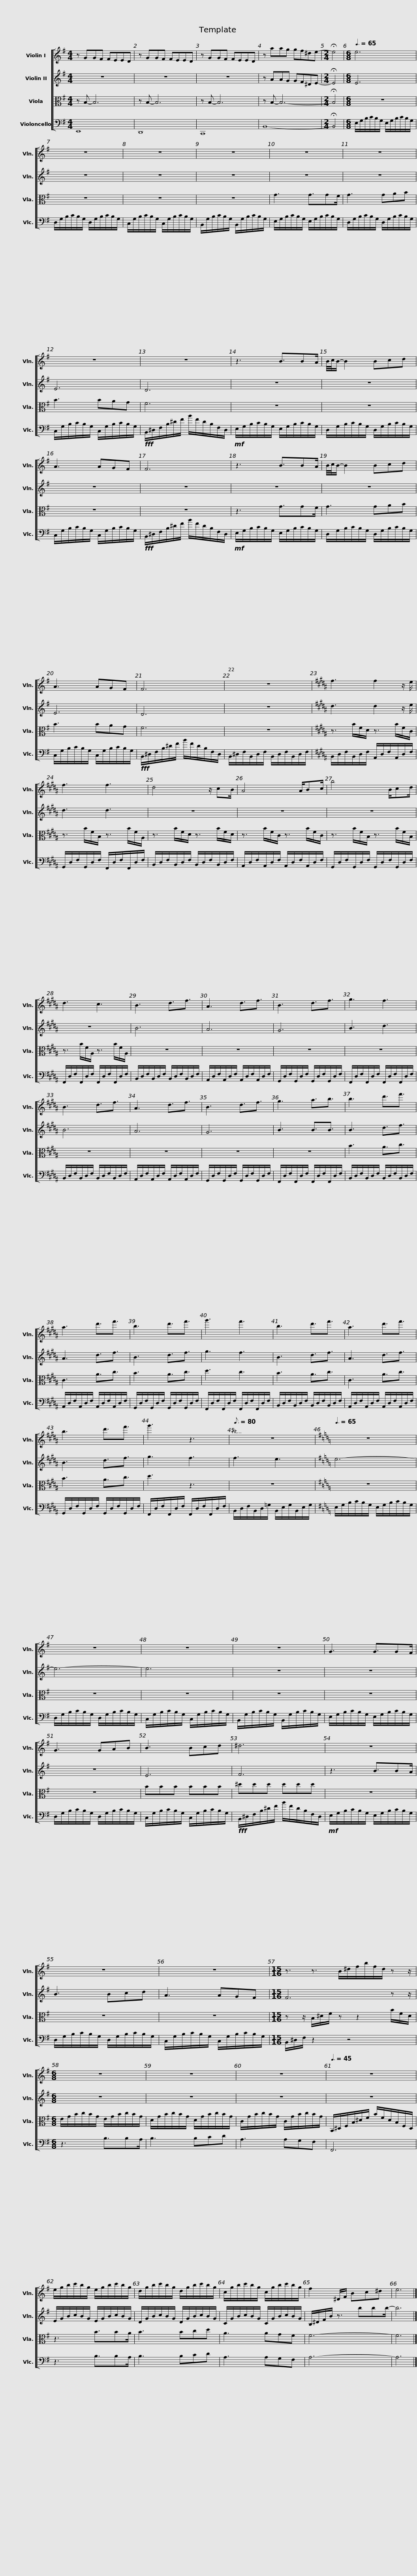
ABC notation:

X:1
%%score [ 1 2 3 4 ]
L:1/8
M:4/4
I:linebreak $
K:G
V:1 treble
V:2 treble
V:3 alto
V:4 bass
V:1
 z GGF FEED | z GGF FEED | z GGF FEED | z aag gf^de- |[M:2/4] !fermata!e4 |$ %5
[M:6/8][Q:3/8=65] e6 | z6 | z6 |$ z6 | z6 | %10
 z6 |$ z6 | z6 | z3 B3/2BA/ |$ B/4c/4B/- B2 Bcd | %15
 A3 AGF | F6 |$ z3 B3/2BA/ | B/4c/4B/- B2 Bcd | A3 AGF |$ %20
 F6 | z6 |[K:B] f3 f2 z/ e/ |$ f3 f3 | d4 z/ cB/ | %25
 A4 A/Bc/ |$ b4 B/cd/ | d3 c3 | B3 d3/2f3/2 |$ A3 d3/2f3/2 | %30
 B3 d3/2f3/2 | g3 f3 |$ B3 d3/2f3/2 | A3 d3/2f3/2 | B3 d3/2f3/2 |$ %35
 g3 a3/2b3/2 | b3 d'3/2f'3/2 | a3 d'3/2f'3/2 |$ b3 d'3/2f'3/2 | g'3 f'3 | %40
 b3 d'3/2f'3/2 |$ a3 d'3/2f'3/2 | b3 d'3/2f'3/2 | g'3 z3 |$[Q:3/16=80] z6 | %45
[K:G][Q:3/8=65] z6 | z6 |$ z6 | z6 | G3 G3/2GF/ |$ %50
 G3 GAB | B3 Bcd | ^d6 |$ z6 | z6 | %55
 z6 |$[M:15/16] z3/2 z3/2 B/^d/f/b/f/d/ z z/ |[M:6/8] z6 | z6 |$ z6 | %60
[Q:3/8=45] z6 | e/g/b/c'/b/g/ e/g/b/c'/b/g/ |$ d/g/b/c'/b/g/ d/g/b/c'/b/g/ | c/g/b/c'/b/g/ c/g/b/c'/b/g/ | f2 ^D/F/ Bc^d | %65
 e6 |] %66
V:2
 z8 | z8 | z8 | z AAG GF^DE- |[M:2/4] !fermata!E4 |$ %5
[M:6/8] E6 | z6 | z6 |$ z6 | z6 | %10
 z6 |$ E6 | D6 | z6 |$ z6 | %15
 z6 | z6 |$ z6 | z6 | E6 |$ %20
 D6 | z6 |[K:B] d3 d2 z/ e/ |$ d3 d3 | z6 | %25
 z6 |$ z6 | z6 | B6 |$ A6 | %30
 G6 | B3 d3 |$ B6 | A6 | G6 |$ %35
 B3 B3/2B3/2 | B3 d3/2f3/2 | A3 d3/2f3/2 |$ B3 d3/2f3/2 | g3 f3 | %40
 B3 d3/2f3/2 |$ A3 d3/2f3/2 | B3 d3/2f3/2 | g3 f3 |$ f3 e3 | %45
[K:G] e6- | e6- |$ e6 | z6 | z6 |$ %50
 z6 | E6 | F6 |$ z3 B3/2BA/ | B3 Bcd | %55
 A3 AGF |$[M:15/16] F6 z z/ |[M:6/8] z6 | z6 |$ z6 | %60
 z6 | E/G/B/c/B/G/ E/G/B/c/B/G/ |$ D/G/B/c/B/G/ D/G/B/c/B/G/ | C/G/B/c/B/G/ C/G/B/c/B/G/ | B,/^D/F/B/ z3/2 bbb/- | %65
 b6 |] %66
V:3
 z B,- B,6 | z B,- B,6 | z B,- B,6 | z B,- B,6- |[M:2/4] !fermata!B,4 |$ %5
[M:6/8] z6 | z6 | z6 |$ z6 | G3 G3/2GF/ | %10
 G3 GAB |$ B3 BAG | F6 | z6 |$ z6 | %15
 z6 | z6 |$ z3 G3/2GF/ | G3 GAB | B3 BAG |$ %20
 F6 | z6 |[K:B] z3/2 B/F/D/ z3/2 B/F/C/ |$ z3/2 B/F/B,/ z3/2 B/F/A,/ | z3/2 B/F/D/ z3/2 B/F/D/ | %25
 z3/2 B/F/C/ z3/2 B/F/C/ |$ z3/2 B/F/B,/ z3/2 B/F/B,/ | z3/2 B/F/A,/ z3/2 B/F/A,/ | z6 |$ z6 | %30
 z6 | z6 |$ z6 | z6 | z6 |$ %35
 z6 | B3 A3/2c3/2 | C3 A3/2c3/2 |$ B3 A3/2c3/2 | d3 c3 | %40
 B3 A3/2c3/2 |$ C3 A3/2c3/2 | B3 A3/2c3/2 | d3 z3 |$ z6 | %45
[K:G] z6 | z6 |$ z6 | z6 | z6 |$ %50
 z6 | BBB BBB | ^ddd ddd |$ z6 | z6 | %55
 z6 |$[M:15/16] z z/ B,/^D/F/ z z2 B/F/D/ |[M:6/8] E/G/B/c/B/G/ E/G/B/c/B/G/ | D/G/B/c/B/G/ D/G/B/c/B/G/ |$ C/G/B/c/B/G/ C/G/B/c/B/G/ | %60
 B,,/^D,/F,/B,/^D/F/ B/F/D/B,/F,/D,/ | z3 B3/2BA/ |$ B3 Bcd | A3 AGF | F6- | %65
 F6 |] %66
V:4
 E,,8 | D,,8 | C,,8 | B,,8- |[M:2/4] !fermata!B,,4 |$ %5
[M:6/8] E,/G,/B,/C/B,/G,/ E,/G,/B,/C/B,/G,/ | D,/G,/B,/C/B,/G,/ D,/G,/B,/C/B,/G,/ | C,/G,/B,/C/B,/G,/ C,/G,/B,/C/B,/G,/ |$ B,,/G,/B,/C/B,/G,/ B,,/G,/B,/C/B,/G,/ | E,/G,/B,/C/B,/G,/ E,/G,/B,/C/B,/G,/ | %10
 D,/G,/B,/C/B,/G,/ D,/G,/B,/C/B,/G,/ |$ C,/G,/B,/C/B,/G,/ C,/G,/B,/C/B,/G,/ |!fff! B,,/^D,/F,/B,/^D/F/ B/F/D/B,/F,/D,/ |!mf! E,/G,/B,/C/B,/G,/ E,/G,/B,/C/B,/G,/ |$ D,/G,/B,/C/B,/G,/ D,/G,/B,/C/B,/G,/ | %15
 C,/G,/B,/C/B,/G,/ C,/G,/B,/C/B,/G,/ |!fff! B,,/^D,/F,/B,/^D/F/ B/F/D/B,/F,/D,/ |$!mf! E,/G,/B,/C/B,/G,/ E,/G,/B,/C/B,/G,/ | D,/G,/B,/C/B,/G,/ D,/G,/B,/C/B,/G,/ | C,/G,/B,/C/B,/G,/ C,/G,/B,/C/B,/G,/ |$ %20
!fff! B,,/^D,/F,/B,/^D/F/ B/F/D/B,/F,/D,/ | B,,/^D,/F,/B,,/D,/F,/ B,,/D,/F,/B,,/D,/F,/ |[K:B] B,,/D,/F,/B,,/D,/F,/ A,,/D,/F,/A,,/D,/F,/ |$ G,,/D,/F,/G,,/D,/F,/ F,,/D,/F,/F,,/D,/F,/ | B,,/D,/F,/B,,/D,/F,/ B,,/D,/F,/B,,/D,/F,/ | %25
 A,,/D,/F,/A,,/D,/F,/ A,,/D,/F,/A,,/D,/F,/ |$ G,,/D,/F,/G,,/D,/F,/ G,,/D,/F,/G,,/D,/F,/ | F,,/D,/F,/F,,/D,/F,/ F,,/D,/F,/F,,/D,/F,/ | B,,/D,/F,/B,,/D,/F,/ B,,/D,/F,/B,,/D,/F,/ |$ A,,/D,/F,/A,,/D,/F,/ A,,/D,/F,/A,,/D,/F,/ | %30
 G,,/D,/F,/G,,/D,/F,/ G,,/D,/F,/G,,/D,/F,/ | F,,/D,/F,/F,,/D,/F,/ F,,/D,/F,/F,,/D,/F,/ |$ B,,/D,/F,/B,,/D,/F,/ B,,/D,/F,/B,,/D,/F,/ | A,,/D,/F,/A,,/D,/F,/ A,,/D,/F,/A,,/D,/F,/ | G,,/D,/F,/G,,/D,/F,/ G,,/D,/F,/G,,/D,/F,/ |$ %35
 F,,/D,/F,/F,,/D,/F,/ F,,/D,/F,/F,,/D,/F,/ | B,,/D,/F,/B,,/D,/F,/ B,,/D,/F,/B,,/D,/F,/ | A,,/D,/F,/A,,/D,/F,/ A,,/D,/F,/A,,/D,/F,/ |$ G,,/D,/F,/G,,/D,/F,/ G,,/D,/F,/G,,/D,/F,/ | F,,/D,/F,/F,,/D,/F,/ F,,/D,/F,/F,,/D,/F,/ | %40
 B,,/D,/F,/B,,/D,/F,/ B,,/D,/F,/B,,/D,/F,/ |$ A,,/D,/F,/A,,/D,/F,/ A,,/D,/F,/A,,/D,/F,/ | G,,/D,/F,/G,,/D,/F,/ G,,/D,/F,/G,,/D,/F,/ | F,,/D,/F,/F,,/D,/F,/ F,,/D,/F,/F,,/D,/F,/ |$ B,,/D,/F,/B,,/D,/=G,/ B,,/E,/G,/B,,/E,/G,/ | %45
[K:G] E,/G,/B,/C/B,/G,/ E,/G,/B,/C/B,/G,/ | D,/G,/B,/C/B,/G,/ D,/G,/B,/C/B,/G,/ |$ C,/G,/B,/C/B,/G,/ C,/G,/B,/C/B,/G,/ | B,,/G,/B,/C/B,/G,/ B,,/G,/B,/C/B,/G,/ | E,/G,/B,/C/B,/G,/ E,/G,/B,/C/B,/G,/ |$ %50
 D,/G,/B,/C/B,/G,/ D,/G,/B,/C/B,/G,/ | C,/G,/B,/C/B,/G,/ C,/G,/B,/C/B,/G,/ |!fff! B,,/^D,/F,/B,/^D/F/ B/F/D/B,/F,/D,/ |$!mf! E,/G,/B,/C/B,/G,/ E,/G,/B,/C/B,/G,/ | D,/G,/B,/C/B,/G,/ D,/G,/B,/C/B,/G,/ | %55
 C,/G,/B,/C/B,/G,/ C,/G,/B,/C/B,/G,/ |$[M:15/16] B,,/^D,/F,/ z2 z4 |[M:6/8] z3 B,3/2B,A,/ | B,3 B,CD |$ A,3 A,G,F, | %60
 F,,6 | z3 B,3/2B,A,/ |$ B,3 B,CD | A,3 A,G,F, | A,6- | %65
 A,6 |] %66
